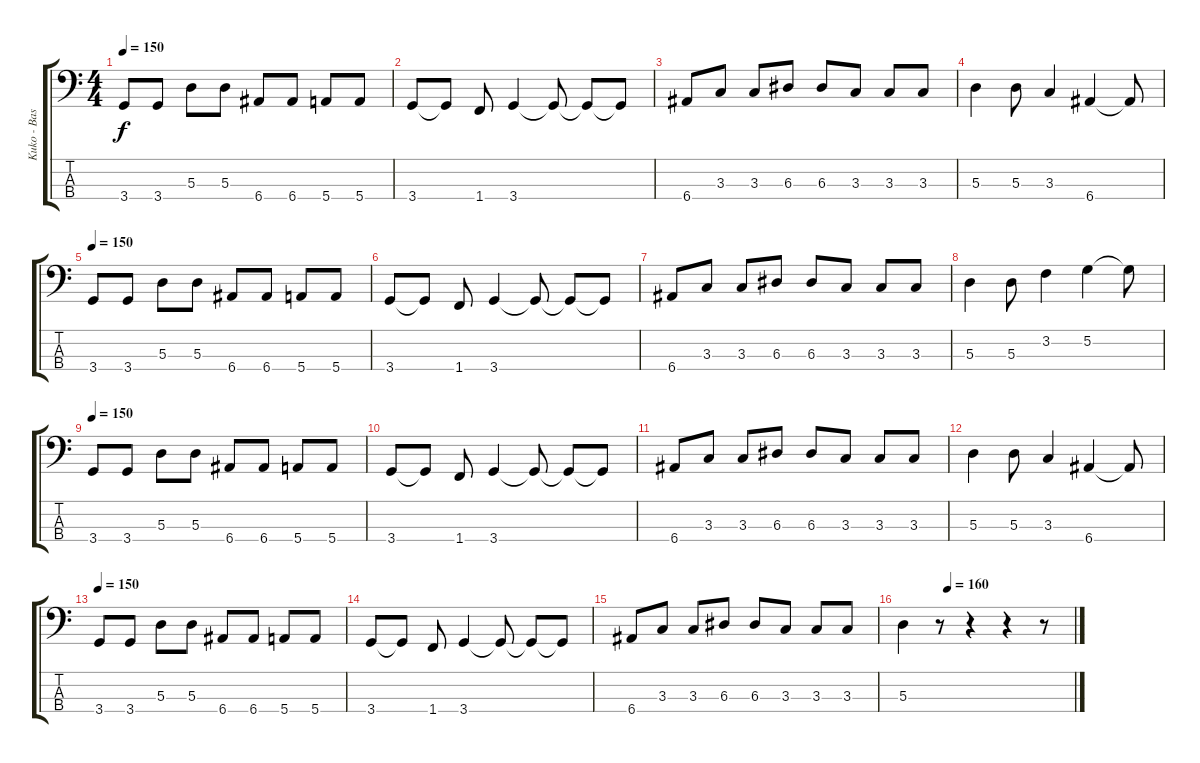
\track ("Kuko - Bass" "Kuko - Bas") {instrument electricbassfinger}
\staff {score tabs}
\tuning (G2 D2 A1 E1) {hide}
\ts (4 4)
\tempo 150
\clef f4
\ks c
3.4.8{dy f} 3.4.8 5.3.8 5.3.8 6.4.8 6.4.8 5.4.8 5.4.8 |
3.4.8 3.4{t}.8 1.4.8 3.4.4 3.4{t}.8 3.4{t}.8 3.4{t}.8 |
6.4.8 3.3.8 3.3.8 6.3.8 6.3.8 3.3.8 3.3.8 3.3.8 |
5.3.4 5.3.8 3.3.4 6.4.4 6.4{t}.8 |
\tempo 150
3.4.8 3.4.8 5.3.8 5.3.8 6.4.8 6.4.8 5.4.8 5.4.8 |
3.4.8 3.4{t}.8 1.4.8 3.4.4 3.4{t}.8 3.4{t}.8 3.4{t}.8 |
6.4.8 3.3.8 3.3.8 6.3.8 6.3.8 3.3.8 3.3.8 3.3.8 |
5.3.4 5.3.8 3.2.4 5.2.4 5.2{t}.8 |
\tempo 150
3.4.8 3.4.8 5.3.8 5.3.8 6.4.8 6.4.8 5.4.8 5.4.8 |
3.4.8 3.4{t}.8 1.4.8 3.4.4 3.4{t}.8 3.4{t}.8 3.4{t}.8 |
6.4.8 3.3.8 3.3.8 6.3.8 6.3.8 3.3.8 3.3.8 3.3.8 |
5.3.4 5.3.8 3.3.4 6.4.4 6.4{t}.8 |
\tempo 150
3.4.8 3.4.8 5.3.8 5.3.8 6.4.8 6.4.8 5.4.8 5.4.8 |
3.4.8 3.4{t}.8 1.4.8 3.4.4 3.4{t}.8 3.4{t}.8 3.4{t}.8 |
6.4.8 3.3.8 3.3.8 6.3.8 6.3.8 3.3.8 3.3.8 3.3.8 |
\tempo (160 0.265625)
5.3.4 r.8 r.4 r.4 r.8
